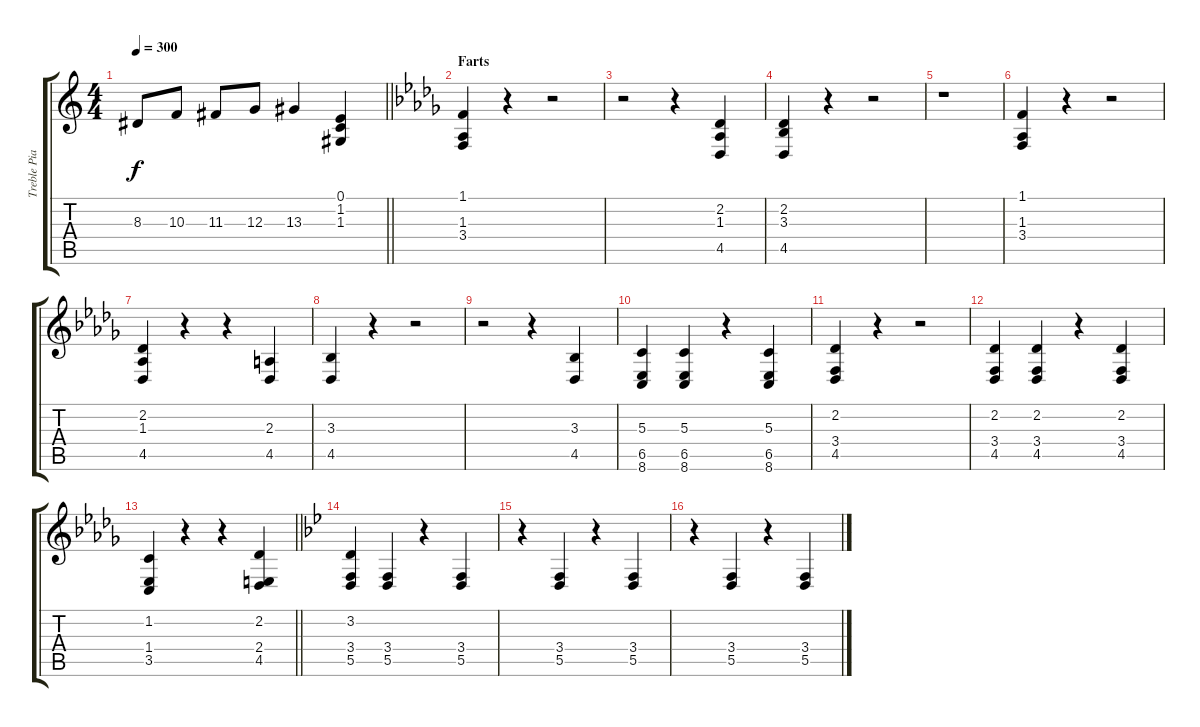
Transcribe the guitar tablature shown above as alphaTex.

\track ("Treble Piano" "Treble Pia") {instrument acousticgrandpiano}
\staff {score tabs}
\tuning (E4 B3 G3 D3 A2 E2) {hide}
\ts (4 4)
\tempo 300
\clef g2
\barLineRight lightlight
\ks c
8.3.8{dy f} 10.3.8 11.3.8 12.3.8 13.3.4 (0.1 1.2 1.3).4 |
\section ("" "Farts")
\ks db
(1.1 1.3 3.4).4 r.4 r.2 |
r.2 r.4 (2.2 1.3 4.5).4 |
(2.2 3.3 4.5).4 r.4 r.2 |
r.1 |
(1.1 1.3 3.4).4 r.4 r.2 |
(2.2 1.3 4.5).4 r.4 r.4 (2.3 4.5).4 |
(3.3 4.5).4 r.4 r.2 |
r.2 r.4 (3.3 4.5).4 |
(5.3 6.5 8.6).4 (5.3 6.5 8.6).4 r.4 (5.3 6.5 8.6).4 |
(2.2 3.4 4.5).4 r.4 r.2 |
(2.2 3.4 4.5).4 (2.2 3.4 4.5).4 r.4 (2.2 3.4 4.5).4 |
\barLineRight lightlight
(1.2 1.4 3.5).4 r.4 r.4 (2.2 2.4 4.5).4 |
\ks bb
(3.2 3.4 5.5).4 (3.4 5.5).4 r.4 (3.4 5.5).4 |
r.4 (3.4 5.5).4 r.4 (3.4 5.5).4 |
r.4 (3.4 5.5).4 r.4 (3.4 5.5).4
